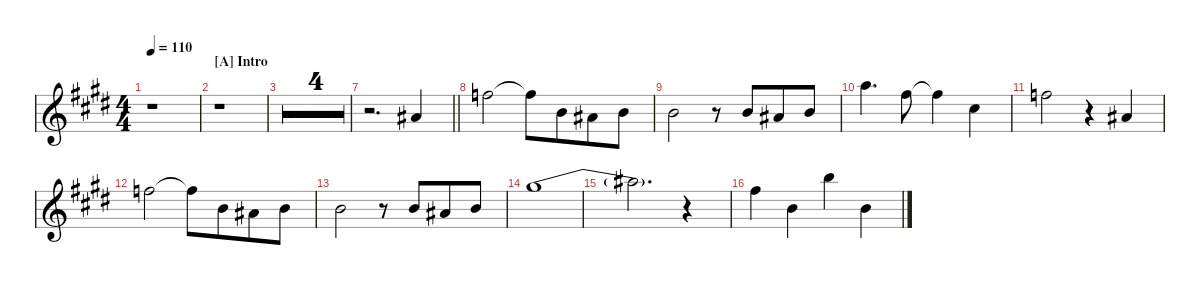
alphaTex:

\defaultSystemsLayout 4
\hideDynamics
\bracketExtendMode nobrackets
\singleTrackTrackNamePolicy hidden
\multiTrackTrackNamePolicy hidden
\firstSystemTrackNameMode fullname
\firstSystemTrackNameOrientation horizontal
\otherSystemsTrackNameOrientation horizontal
\track ("Soprano Choir" "Choir") {multiBarRest instrument choiraahs}
\staff {score}
\tuning (E4 B3 G3 D3 A2 E2)
\ts (4 4)
\beaming (8 2 2 2 2)
\tempo 110
\clef g2
\ks e
r.1{dy mf instrument choiraahs} |
\section ("A" "Intro")
r.1 |
r.1 |
r.1 |
r.1 |
r.1 |
\barLineRight lightlight
r.2{d} 11.2{acc #}.4 |
13.1{acc forcenatural}.2 13.1{t acc forcenatural}.8{beam merge} 7.1{acc forcenatural}.8{beam merge} 6.1{acc #}.8{beam merge} 7.1{acc forcenatural}.8 |
7.1{acc forcenatural}.2 r.8 16.3{acc forcenatural}.8{beam merge} 15.3{acc #}.8{beam merge} 16.3{acc forcenatural}.8 |
17.1{acc forcenatural}.4{d} 14.1{acc #}.8 14.1{t acc #}.4 14.2{acc #}.4 |
13.1{acc forcenatural}.2 r.4 11.2{acc #}.4 |
13.1{acc forcenatural}.2 13.1{t acc forcenatural}.8{beam merge} 7.1{acc forcenatural}.8{beam merge} 6.1{acc #}.8{beam merge} 7.1{acc forcenatural}.8 |
7.1{acc forcenatural}.2 r.8 16.3{acc forcenatural}.8{beam merge} 15.3{acc #}.8{beam merge} 16.3{acc forcenatural}.8 |
16.1{be (bend 9 0 60 4) acc #}.1 |
16.1{t}.2{d} r.4 |
14.1{acc #}.4 16.3{acc forcenatural}.4 19.1{acc forcenatural}.4 16.3{acc forcenatural}.4
